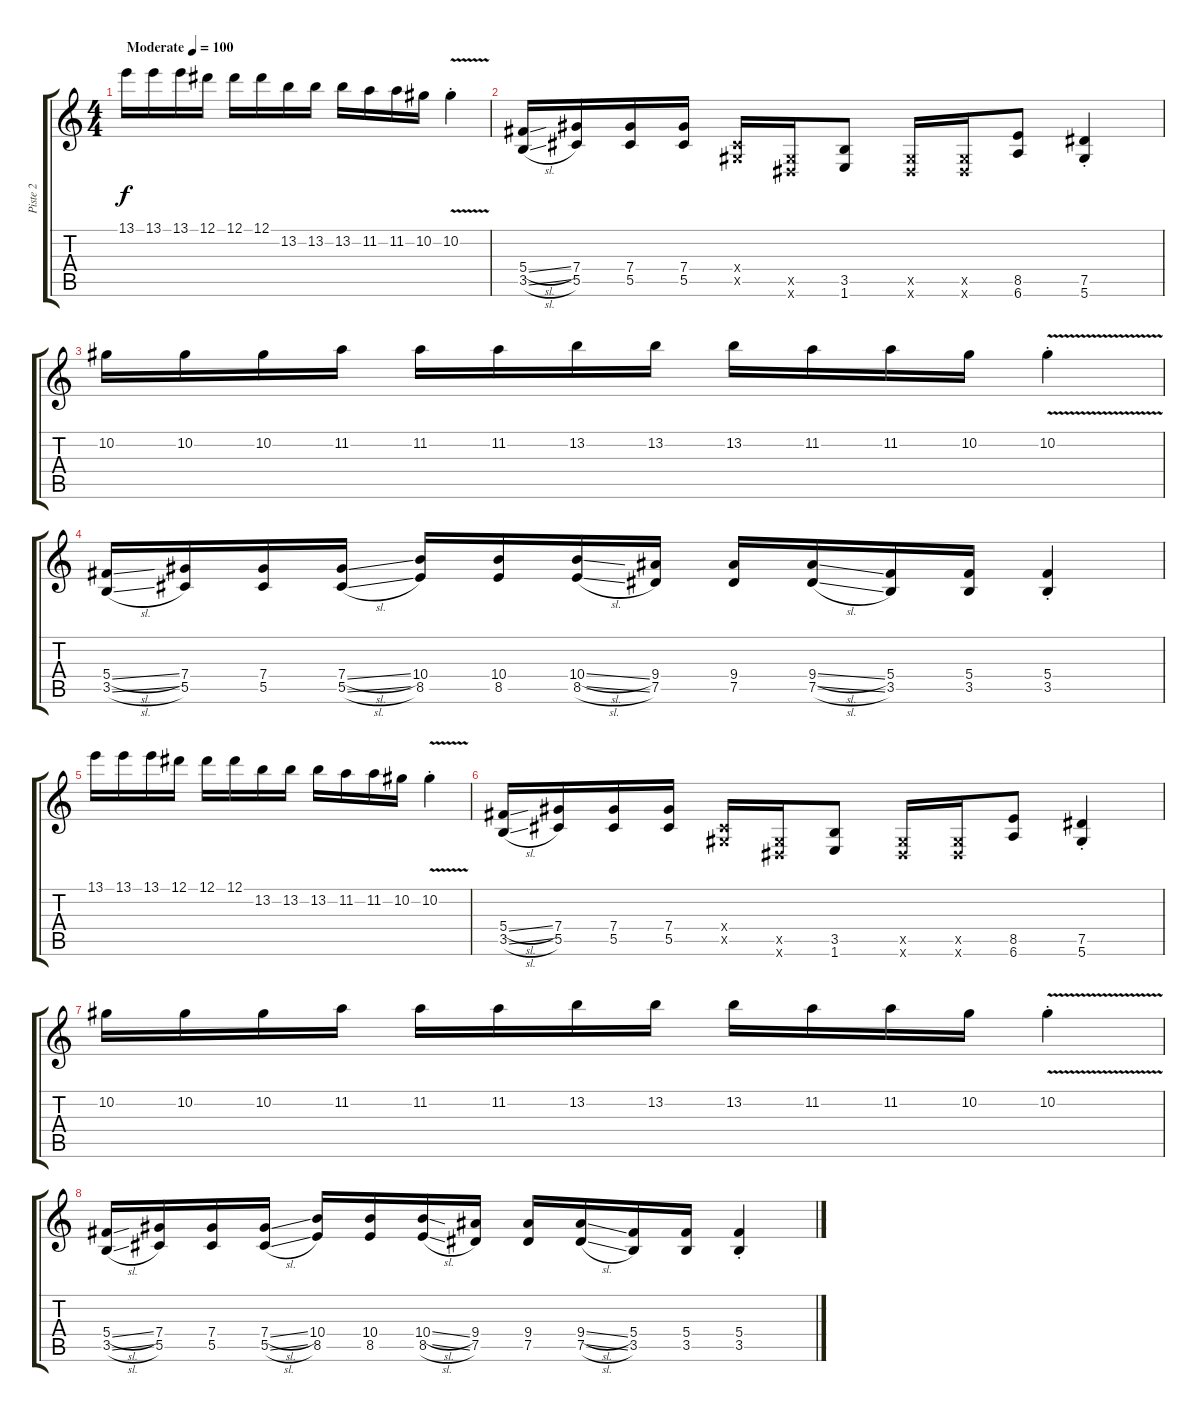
\track ("Piste 2" "Piste 2") {instrument distortionguitar}
\staff {score tabs}
\tuning (Eb4 Bb3 Gb3 Db3 Ab2 Eb2) {hide}
\ts (4 4)
\tempo (100 "Moderate")
\clef g2
\ks c
13.1.16{dy f instrument distortionguitar} 13.1.16 13.1.16 12.1.16 12.1.16 12.1.16 13.2.16 13.2.16 13.2.16 11.2.16 11.2.16 10.2.16 10.2{v st}.4 |
(5.4{sl} 3.5{sl}).16 (7.4 5.5).16 (7.4 5.5).16 (7.4 5.5).16 (0.4{x} 0.5{x}).16 (0.5{x} 0.6{x}).16 (3.5 1.6).8 (0.5{x} 0.6{x}).16 (0.5{x} 0.6{x}).16 (8.5 6.6).8 (7.5{st} 5.6{st}).4 |
10.2.16 10.2.16 10.2.16 11.2.16 11.2.16 11.2.16 13.2.16 13.2.16 13.2.16 11.2.16 11.2.16 10.2.16 10.2{v st}.4 |
(5.4{sl} 3.5{sl}).16 (7.4 5.5).16 (7.4 5.5).16 (7.4{sl} 5.5{sl}).16 (10.4 8.5).16 (10.4 8.5).16 (10.4{sl} 8.5{sl}).16 (9.4 7.5).16 (9.4 7.5).16 (9.4{sl} 7.5{sl}).16 (5.4 3.5).16 (5.4 3.5).16 (5.4{st} 3.5{st}).4 |
13.1.16 13.1.16 13.1.16 12.1.16 12.1.16 12.1.16 13.2.16 13.2.16 13.2.16 11.2.16 11.2.16 10.2.16 10.2{v st}.4 |
(5.4{sl} 3.5{sl}).16 (7.4 5.5).16 (7.4 5.5).16 (7.4 5.5).16 (0.4{x} 0.5{x}).16 (0.5{x} 0.6{x}).16 (3.5 1.6).8 (0.5{x} 0.6{x}).16 (0.5{x} 0.6{x}).16 (8.5 6.6).8 (7.5{st} 5.6{st}).4 |
10.2.16 10.2.16 10.2.16 11.2.16 11.2.16 11.2.16 13.2.16 13.2.16 13.2.16 11.2.16 11.2.16 10.2.16 10.2{v st}.4 |
(5.4{sl} 3.5{sl}).16 (7.4 5.5).16 (7.4 5.5).16 (7.4{sl} 5.5{sl}).16 (10.4 8.5).16 (10.4 8.5).16 (10.4{sl} 8.5{sl}).16 (9.4 7.5).16 (9.4 7.5).16 (9.4{sl} 7.5{sl}).16 (5.4 3.5).16 (5.4 3.5).16 (5.4{st} 3.5{st}).4
